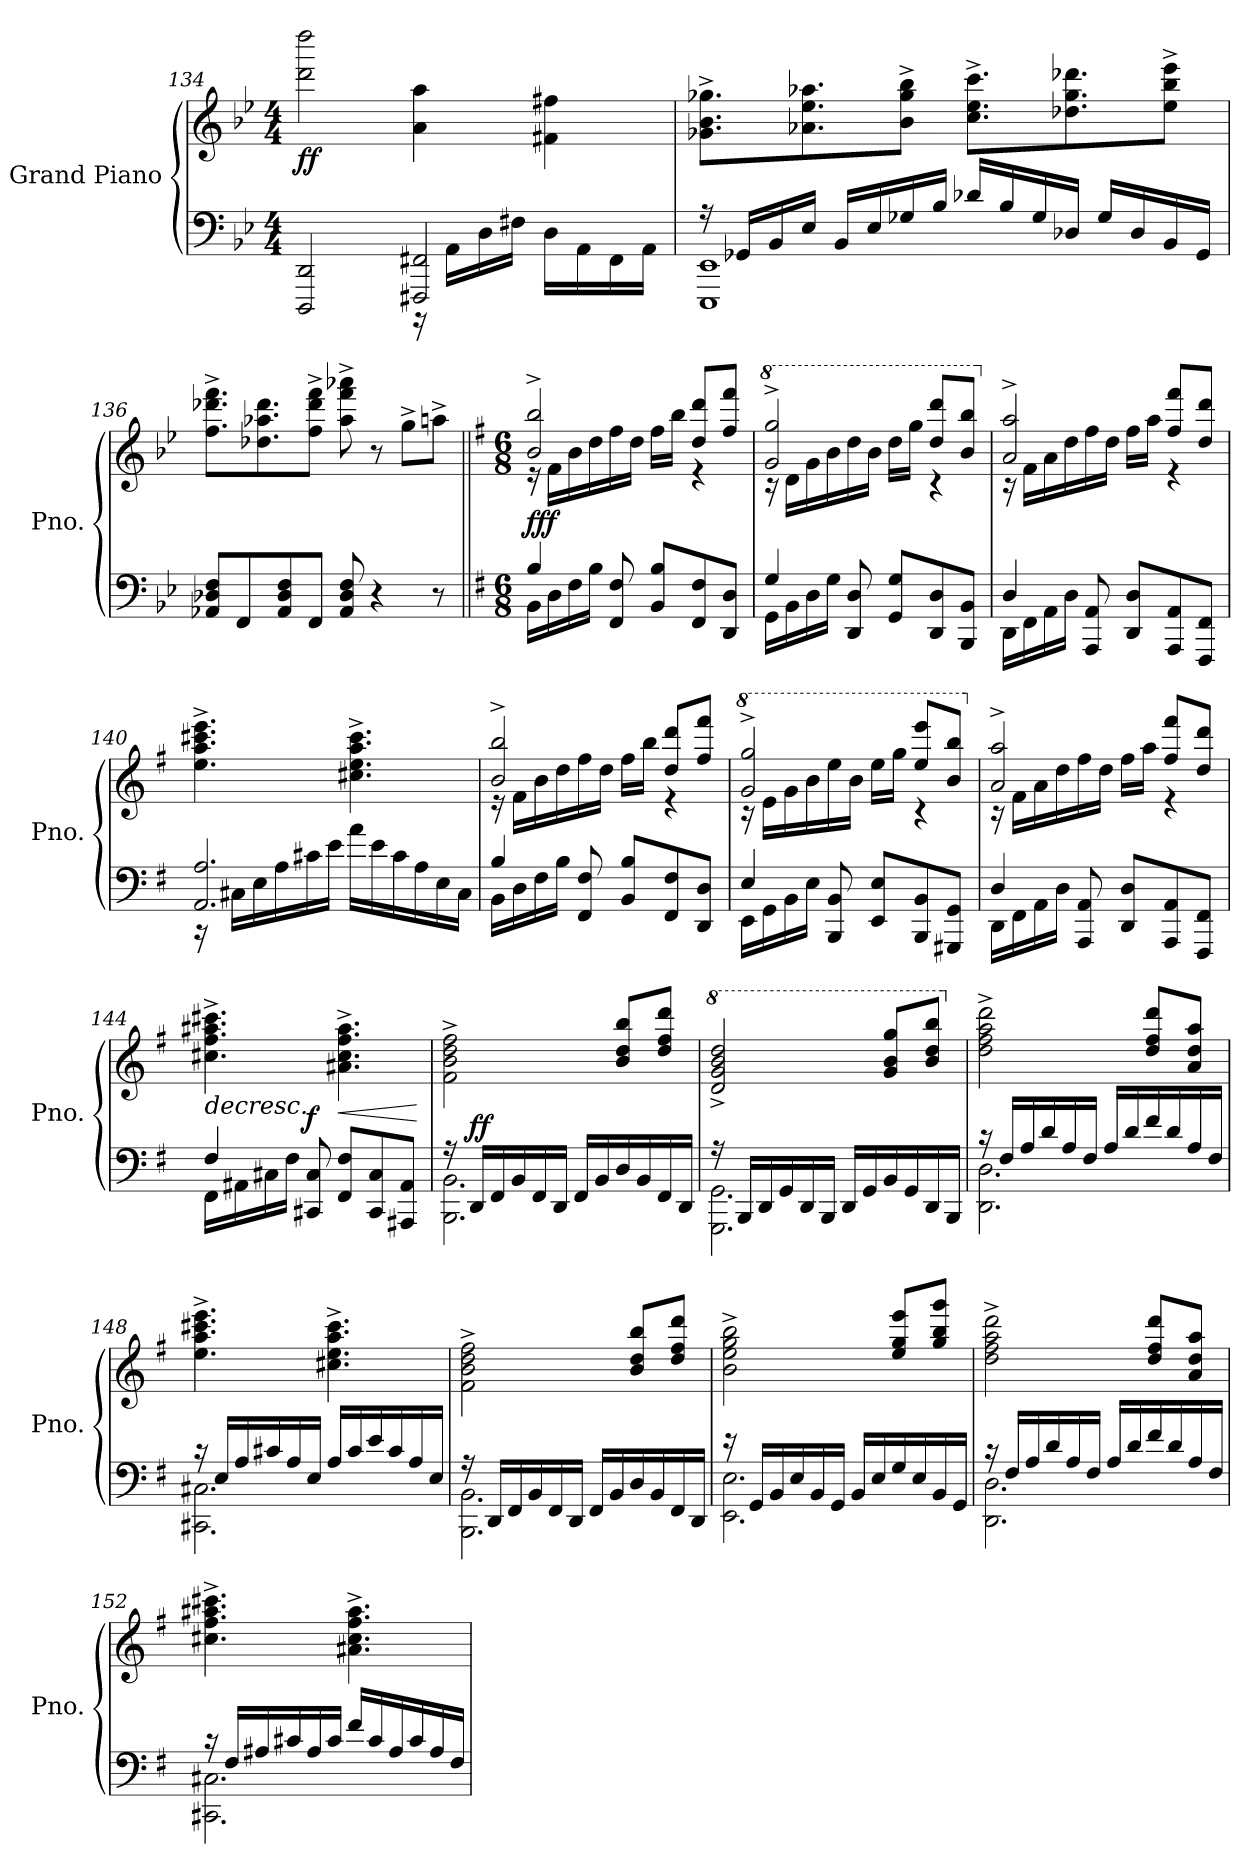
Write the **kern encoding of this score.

**kern	**kern	**dynam
*part1	*part1	*part1
*staff2	*staff1	*staff1/2
*I"Grand Piano	*	*
*I'Pno.	*	*
!!LO:LB:g=z
*clefF4	*clefG2	*
*k[b-e-]	*k[b-e-]	*
*M4/4	*M4/4	*
=134	=134	=134
*^	*	*
!	!	!	!LO:DY:b
2DDD/ 2DD/	2ryy	2ddd\ 2dddd\	ff
2FFF#X/ 2FF#X/	16r	4a\ 4aa\	.
.	16AA\LL	.	.
.	16D\	.	.
.	16F#X\JJ	.	.
.	16D\LL	4f#X\ 4ff#X\	.
.	16AA\	.	.
.	16FF#\	.	.
.	16AA\JJ	.	.
=135	=135	=135	=135
16r	1EEE- 1EE-	8.g-X\^ 8.b-\^ 8.gg-X\^L	.
16GG-X/LL	.	.	.
16BB-/	.	.	.
16E-/JJ	.	8.a-X\ 8.ee-\ 8.aa-X\	.
16BB-/LL	.	.	.
16E-/	.	.	.
16G-X/	.	8b-\^ 8gg-\^ 8bb-\^J	.
16B-/JJ	.	.	.
16d-X/LL	.	8.cc\^ 8.ee-\^ 8.ccc\^L	.
16B-/	.	.	.
16G-/	.	.	.
16D-X/JJ	.	8.dd-X\ 8.gg-\ 8.ddd-X\	.
16G-/LL	.	.	.
16D-/	.	.	.
16BB-/	.	8ee-\^ 8bb-\^ 8eee-\^J	.
16GG-/JJ	.	.	.
*v	*v	*	*
=136	=136	=136
8AA-X/ 8D-X/ 8F/L	8.ff\^ 8.ddd-X\^ 8.fff\^L	.
8FF/	.	.
.	8.dd-X\ 8.aa-X\ 8.ddd-\	.
8AA-/ 8D-/ 8F/	.	.
8FF/J	8ff\^ 8ddd-\^ 8fff\^J	.
8AA-/ 8D-/ 8F/	8aa-\^ 8fff\^ 8aaa-X\^	.
4r	8r	.
.	8gg^\L	.
8r	8aan^\J	.
!!LO:LB:g=z
=137||	=137||	=137||
*k[f#]	*k[f#]	*
*M6/8	*M6/8	*
*^	*^	*
!	!	!	!	!LO:DY:a=2
4B/	16BB\LL	2b/^ 2bb/^	16r	fff
.	16D\	.	16f#\LL	.
.	16F#\	.	16b\	.
.	16B\JJ	.	16dd\	.
8FF#/ 8F#/	2ryy	.	16ff#\	.
.	.	.	16dd\JJ	.
8BB/ 8B/L	.	.	16ff#\LL	.
.	.	.	16bb\JJ	.
8FF#/ 8F#/	.	8dd/ 8ddd/L	4r	.
8DD/ 8D/J	.	8ff#/ 8fff#/J	.	.
=138	=138	=138	=138	=138
*	*	*8va	*	*
4G/	16GG\LL	2gg/^ 2ggg/^	16r	.
.	16BB\	.	16dd\LL	.
.	16D\	.	16gg\	.
.	16G\JJ	.	16bb\	.
8DD/ 8D/	2ryy	.	16ddd\	.
.	.	.	16bb\JJ	.
8GG/ 8G/L	.	.	16ddd\LL	.
.	.	.	16ggg\JJ	.
8DD/ 8D/	.	8ddd/ 8dddd/L	4r	.
8BBB/ 8BB/J	.	8bb/ 8bbb/J	.	.
=139	=139	=139	=139	=139
*	*	*X8va	*	*
4D/	16DD\LL	2a/^ 2aa/^	16r	.
.	16FF#\	.	16f#\LL	.
.	16AA\	.	16a\	.
.	16D\JJ	.	16dd\	.
8AAA/ 8AA/	2ryy	.	16ff#\	.
.	.	.	16dd\JJ	.
8DD/ 8D/L	.	.	16ff#\LL	.
.	.	.	16aa\JJ	.
8AAA/ 8AA/	.	8ff#/ 8fff#/L	4r	.
8FFF#/ 8FF#/J	.	8dd/ 8ddd/J	.	.
*	*	*v	*v	*
=140	=140	=140	=140
2.AA/ 2.A/	16r	4.ee\^ 4.aa\^ 4.ccc#X\^ 4.eee\^	.
.	16C#X\LL	.	.
.	16E\	.	.
.	16A\	.	.
.	16c#X\	.	.
.	16e\JJ	.	.
.	16a\LL	4.cc#X\^ 4.ee\^ 4.aa\^ 4.ccc#\^	.
.	16e\	.	.
.	16c#\	.	.
.	16A\	.	.
.	16E\	.	.
.	16C#\JJ	.	.
!!LO:LB:g=z
=141	=141	=141	=141
*	*	*^	*
4B/	16BB\LL	2b/^ 2bb/^	16r	.
.	16D\	.	16f#\LL	.
.	16F#\	.	16b\	.
.	16B\JJ	.	16dd\	.
8FF#/ 8F#/	2ryy	.	16ff#\	.
.	.	.	16dd\JJ	.
8BB/ 8B/L	.	.	16ff#\LL	.
.	.	.	16bb\JJ	.
8FF#/ 8F#/	.	8dd/ 8ddd/L	4r	.
8DD/ 8D/J	.	8ff#/ 8fff#/J	.	.
=142	=142	=142	=142	=142
*	*	*8va	*	*
4E/	16EE\LL	2gg/^ 2ggg/^	16r	.
.	16GG\	.	16ee\LL	.
.	16BB\	.	16gg\	.
.	16E\JJ	.	16bb\	.
8BBB/ 8BB/	2ryy	.	16eee\	.
.	.	.	16bb\JJ	.
8EE/ 8E/L	.	.	16eee\LL	.
.	.	.	16ggg\JJ	.
8BBB/ 8BB/	.	8eee/ 8eeee/L	4r	.
8GGG#X/ 8GG/J	.	8bb/ 8bbb/J	.	.
=143	=143	=143	=143	=143
*	*	*X8va	*	*
4D/	16DD\LL	2a/^ 2aa/^	16r	.
.	16FF#\	.	16f#\LL	.
.	16AA\	.	16a\	.
.	16D\JJ	.	16dd\	.
8AAA/ 8AA/	2ryy	.	16ff#\	.
.	.	.	16dd\JJ	.
8DD/ 8D/L	.	.	16ff#\LL	.
.	.	.	16aa\JJ	.
8AAA/ 8AA/	.	8ff#/ 8fff#/L	4r	.
8FFF#/ 8FF#/J	.	8dd/ 8ddd/J	.	.
*	*	*v	*v	*
=144	=144	=144	=144
!	!	!	!LO:HP:b
4F#/	16FF#\LL	4.cc#X\^ 4.ff#\^ 4.aa#X\^ 4.ccc#X\^	>
.	16AA#X\	.	.
.	16C#X\	.	.
.	16F#\JJ	.	.
!	!	!	!LO:DY:a=2
8CC#X/ 8C#/	2ryy	.	f
!	!	!	!LO:HP:n=1:b
8FF#/ 8F#/L	.	4.a#X\^ 4.cc#\^ 4.ff#\^ 4.aa#\^	] <
8CC#/ 8C#/	.	.	.
8AAA#X/ 8AA#/J	.	.	.
*v	*v	*	*
.	.	[
!!LO:LB:g=z
=145	=145	=145
*^	*	*
16r	2.BBB\ 2.BB\	2f#\^ 2b\^ 2dd\^ 2ff#\^	.
!	!	!	!LO:DY:a=2
16DD/LL	.	.	ff
16FF#/	.	.	.
16BB/	.	.	.
16FF#/	.	.	.
16DD/JJ	.	.	.
16FF#/LL	.	.	.
16BB/	.	.	.
16D/	.	8b/ 8dd/ 8bb/L	.
16BB/	.	.	.
16FF#/	.	8dd/ 8ff#/ 8ddd/J	.
16DD/JJ	.	.	.
=146	=146	=146	=146
*	*	*8va	*
16r	2.GGG\ 2.GG\	2dd/^ 2gg/^ 2bb/^ 2ddd/^	.
16BBB/LL	.	.	.
16DD/	.	.	.
16GG/	.	.	.
16DD/	.	.	.
16BBB/JJ	.	.	.
16DD/LL	.	.	.
16GG/	.	.	.
16BB/	.	8gg/ 8bb/ 8ggg/L	.
16GG/	.	.	.
16DD/	.	8bb/ 8ddd/ 8bbb/J	.
16BBB/JJ	.	.	.
=147	=147	=147	=147
*	*	*X8va	*
16r	2.DD\ 2.D\	2dd\^ 2ff#\^ 2aa\^ 2ddd\^	.
16F#/LL	.	.	.
16A/	.	.	.
16d/	.	.	.
16A/	.	.	.
16F#/JJ	.	.	.
16A/LL	.	.	.
16d/	.	.	.
16f#/	.	8dd/ 8ff#/ 8ddd/L	.
16d/	.	.	.
16A/	.	8a/ 8dd/ 8aa/J	.
16F#/JJ	.	.	.
!!LO:PB:g=z
=148	=148	=148	=148
16r	2.CC#X\ 2.C#X\	4.ee\^ 4.aa\^ 4.ccc#X\^ 4.eee\^	.
16E/LL	.	.	.
16A/	.	.	.
16c#X/	.	.	.
16A/	.	.	.
16E/JJ	.	.	.
16A/LL	.	4.cc#X\^ 4.ee\^ 4.aa\^ 4.ccc#\^	.
16c#/	.	.	.
16e/	.	.	.
16c#/	.	.	.
16A/	.	.	.
16E/JJ	.	.	.
=149	=149	=149	=149
16r	2.BBB\ 2.BB\	2f#\^ 2b\^ 2dd\^ 2ff#\^	.
16DD/LL	.	.	.
16FF#/	.	.	.
16BB/	.	.	.
16FF#/	.	.	.
16DD/JJ	.	.	.
16FF#/LL	.	.	.
16BB/	.	.	.
16D/	.	8b/ 8dd/ 8bb/L	.
16BB/	.	.	.
16FF#/	.	8dd/ 8ff#/ 8ddd/J	.
16DD/JJ	.	.	.
=150	=150	=150	=150
16r	2.EE\ 2.E\	2b\^ 2ee\^ 2gg\^ 2bb\^	.
16GG/LL	.	.	.
16BB/	.	.	.
16E/	.	.	.
16BB/	.	.	.
16GG/JJ	.	.	.
16BB/LL	.	.	.
16E/	.	.	.
16G/	.	8ee/ 8gg/ 8eee/L	.
16E/	.	.	.
16BB/	.	8gg/ 8bb/ 8ggg/J	.
16GG/JJ	.	.	.
!!LO:LB:g=z
=151	=151	=151	=151
16r	2.DD\ 2.D\	2dd\^ 2ff#\^ 2aa\^ 2ddd\^	.
16F#/LL	.	.	.
16A/	.	.	.
16d/	.	.	.
16A/	.	.	.
16F#/JJ	.	.	.
16A/LL	.	.	.
16d/	.	.	.
16f#/	.	8dd/ 8ff#/ 8ddd/L	.
16d/	.	.	.
16A/	.	8a/ 8dd/ 8aa/J	.
16F#/JJ	.	.	.
=152	=152	=152	=152
16r	2.CC#X\ 2.C#X\	4.cc#X\^ 4.ff#\^ 4.aa#X\^ 4.ccc#X\^	.
16F#/LL	.	.	.
16A#X/	.	.	.
16c#X/	.	.	.
16A#/	.	.	.
16c#/JJ	.	.	.
16f#/LL	.	4.a#X\^ 4.cc#\^ 4.ff#\^ 4.aa#\^	.
16c#/	.	.	.
16A#/	.	.	.
16c#/	.	.	.
16A#/	.	.	.
16F#/JJ	.	.	.
*v	*v	*	*
=	=	=
*-	*-	*-
